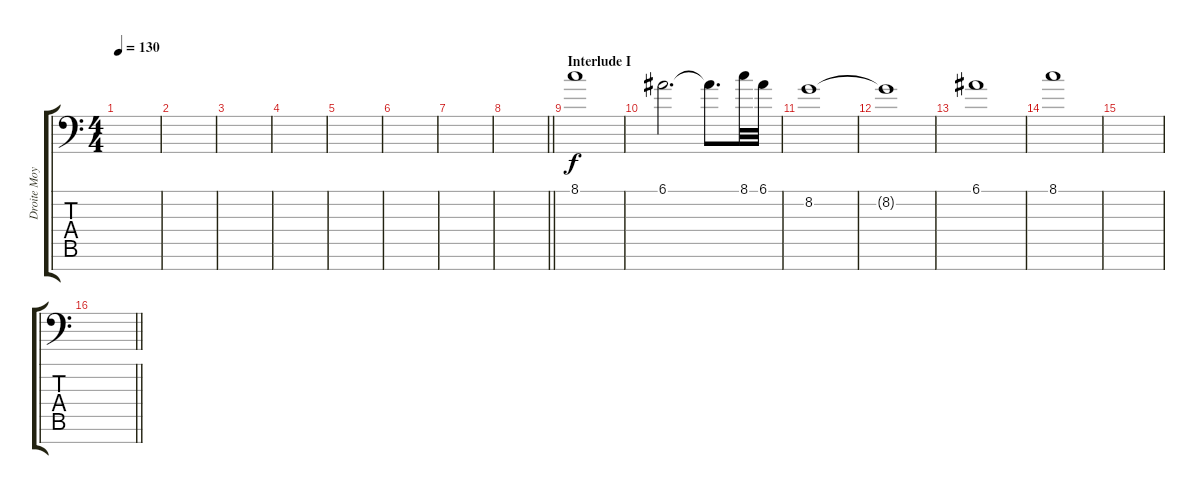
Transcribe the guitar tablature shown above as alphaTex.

\track ("Droite Moyenne" "Droite Moy") {instrument acousticgrandpiano}
\staff {score tabs}
\tuning (E4 B3 G3 D3 A2 E2 C-1) {hide}
\ts (4 4)
\tempo 130
\clef f4
\ks c
|
|
|
|
|
|
|
\barLineRight lightlight
|
\section ("" "Interlude I")
8.1.1 |
6.1.2{d} 6.1{t}.8{d} 8.1.32 6.1.32 |
8.2.1 |
8.2{t}.1 |
6.1.1 |
8.1.1 |
|
\barLineRight lightlight
